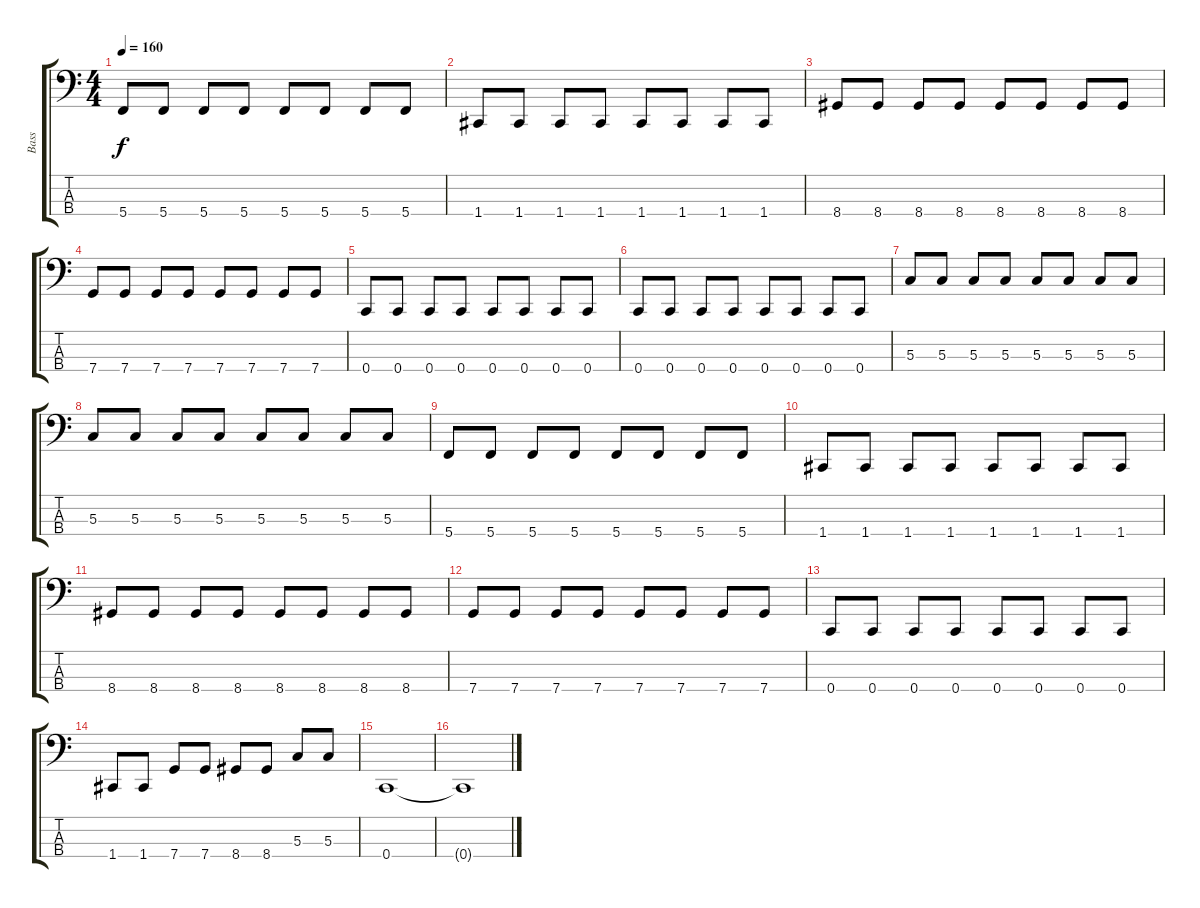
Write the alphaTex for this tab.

\track ("Bass" "Bass") {instrument electricbasspick}
\staff {score tabs}
\tuning (F2 C2 G1 C1) {hide}
\ts (4 4)
\tempo 160
\clef f4
\ks c
5.4.8{dy f} 5.4.8 5.4.8 5.4.8 5.4.8 5.4.8 5.4.8 5.4.8 |
1.4.8 1.4.8 1.4.8 1.4.8 1.4.8 1.4.8 1.4.8 1.4.8 |
8.4.8 8.4.8 8.4.8 8.4.8 8.4.8 8.4.8 8.4.8 8.4.8 |
7.4.8 7.4.8 7.4.8 7.4.8 7.4.8 7.4.8 7.4.8 7.4.8 |
0.4.8 0.4.8 0.4.8 0.4.8 0.4.8 0.4.8 0.4.8 0.4.8 |
0.4.8 0.4.8 0.4.8 0.4.8 0.4.8 0.4.8 0.4.8 0.4.8 |
5.3.8 5.3.8 5.3.8 5.3.8 5.3.8 5.3.8 5.3.8 5.3.8 |
5.3.8 5.3.8 5.3.8 5.3.8 5.3.8 5.3.8 5.3.8 5.3.8 |
5.4.8 5.4.8 5.4.8 5.4.8 5.4.8 5.4.8 5.4.8 5.4.8 |
1.4.8 1.4.8 1.4.8 1.4.8 1.4.8 1.4.8 1.4.8 1.4.8 |
8.4.8 8.4.8 8.4.8 8.4.8 8.4.8 8.4.8 8.4.8 8.4.8 |
7.4.8 7.4.8 7.4.8 7.4.8 7.4.8 7.4.8 7.4.8 7.4.8 |
0.4.8 0.4.8 0.4.8 0.4.8 0.4.8 0.4.8 0.4.8 0.4.8 |
1.4.8 1.4.8 7.4.8 7.4.8 8.4.8 8.4.8 5.3.8 5.3.8 |
0.4.1 |
0.4{t}.1
